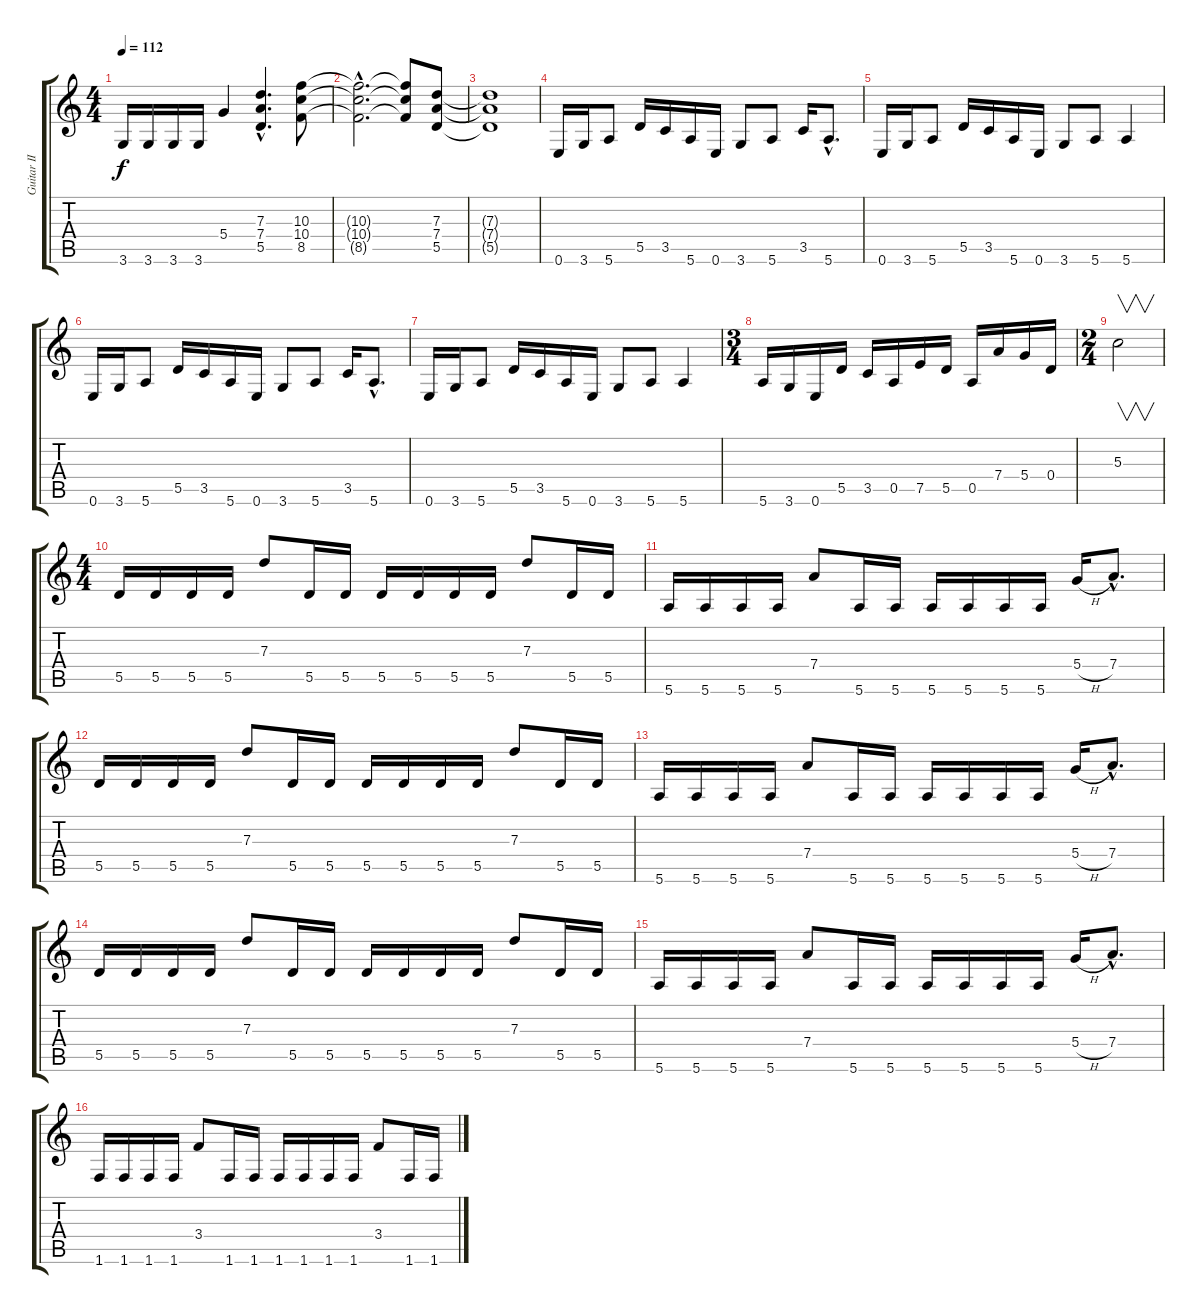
\track ("Guitar II" "Guitar II") {instrument distortionguitar}
\staff {score tabs}
\tuning (E4 B3 G3 D3 A2 E2) {hide}
\ts (4 4)
\tempo 112
\clef g2
\ks c
3.6.16{dy f} 3.6.16 3.6.16 3.6.16 5.4.4 (7.3{hac} 7.4{hac} 5.5{hac}).4{d} (10.3 10.4 8.5).8 |
(10.3{hac t} 10.4{hac t} 8.5{hac t}).2{d} (10.3{t} 10.4{t} 8.5{t}).8 (7.3 7.4 5.5).8 |
(7.3{t} 7.4{t} 5.5{t}).1 |
0.6.16 3.6.16 5.6.8 5.5.16 3.5.16 5.6.16 0.6.16 3.6.8 5.6.8 3.5.16 5.6{hac}.8{d} |
0.6.16 3.6.16 5.6.8 5.5.16 3.5.16 5.6.16 0.6.16 3.6.8 5.6.8 5.6.4 |
0.6.16 3.6.16 5.6.8 5.5.16 3.5.16 5.6.16 0.6.16 3.6.8 5.6.8 3.5.16 5.6{hac}.8{d} |
0.6.16 3.6.16 5.6.8 5.5.16 3.5.16 5.6.16 0.6.16 3.6.8 5.6.8 5.6.4 |
\ts (3 4)
5.6.16 3.6.16 0.6.16 5.5.16 3.5.16 0.5.16 7.5.16 5.5.16 0.5.16 7.4.16 5.4.16 0.4.16 |
\ts (2 4)
5.3.2{v} |
\ts (4 4)
5.5.16 5.5.16 5.5.16 5.5.16 7.3.8 5.5.16 5.5.16 5.5.16 5.5.16 5.5.16 5.5.16 7.3.8 5.5.16 5.5.16 |
5.6.16 5.6.16 5.6.16 5.6.16 7.4.8 5.6.16 5.6.16 5.6.16 5.6.16 5.6.16 5.6.16 5.4{h}.16 7.4{hac}.8{d} |
5.5.16 5.5.16 5.5.16 5.5.16 7.3.8 5.5.16 5.5.16 5.5.16 5.5.16 5.5.16 5.5.16 7.3.8 5.5.16 5.5.16 |
5.6.16 5.6.16 5.6.16 5.6.16 7.4.8 5.6.16 5.6.16 5.6.16 5.6.16 5.6.16 5.6.16 5.4{h}.16 7.4{hac}.8{d} |
5.5.16 5.5.16 5.5.16 5.5.16 7.3.8 5.5.16 5.5.16 5.5.16 5.5.16 5.5.16 5.5.16 7.3.8 5.5.16 5.5.16 |
5.6.16 5.6.16 5.6.16 5.6.16 7.4.8 5.6.16 5.6.16 5.6.16 5.6.16 5.6.16 5.6.16 5.4{h}.16 7.4{hac}.8{d} |
1.6.16 1.6.16 1.6.16 1.6.16 3.4.8 1.6.16 1.6.16 1.6.16 1.6.16 1.6.16 1.6.16 3.4.8 1.6.16 1.6.16
